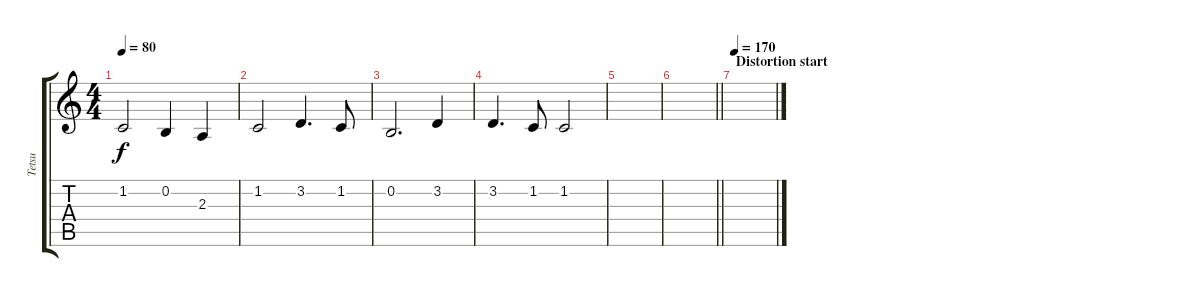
\track ("Tetsu" "Tetsu") {instrument voiceoohs}
\staff {score tabs}
\tuning (E4 B3 G3 D3 A2 E2) {hide}
\ts (4 4)
\tempo 80
\clef g2
\ks c
1.2{t}.2{dy f} 0.2.4 2.3.4 |
1.2.2 3.2.4{d} 1.2.8 |
0.2.2{d} 3.2.4 |
3.2.4{d} 1.2.8 1.2.2 |
|
\barLineRight lightlight
|
\section ("" "Distortion start")
\tempo 170
